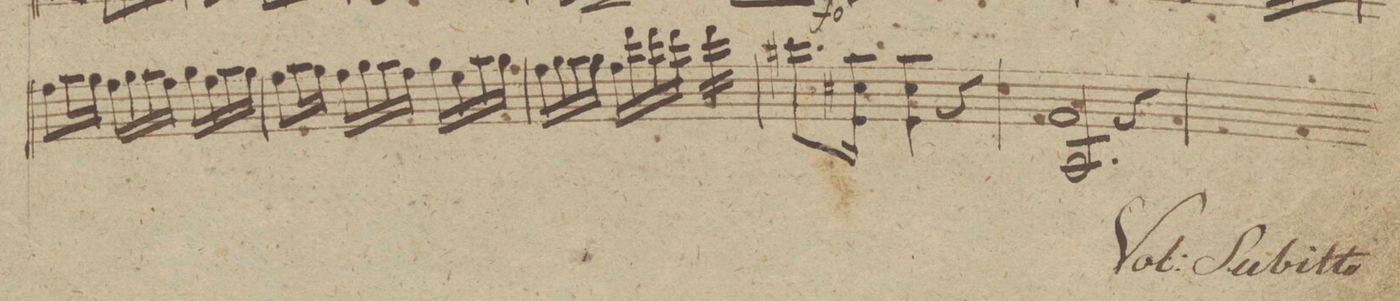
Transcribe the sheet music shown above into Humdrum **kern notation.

**kern	**fing	**dynam
*I"Violino 1mo	*	*
*clefG2	*	*
*k[f#]	*	*
*M3/4	*	*
8ff#\L	.	.
16aa\L	.	.
16gg\JJ	.	.
16ff#\LL	.	.
16gg\	.	.
16aa\	.	.
16ff#\JJ	.	.
16gg\LL	.	.
16ff#\	.	.
16aa\	.	.
16gg\JJ	.	.
=35	=35	=35
8ff#\L	.	.
16aa\L	.	.
16gg\JJ	.	.
16ff#\LL	.	.
16gg\	.	.
16aa\	.	.
16ff#\JJ	.	.
16gg\LL	.	.
16ee\	.	.
16aa\	.	.
16gg\JJ	.	.
=36	=36	=36
16ff#\LL	.	.
16gg\	.	.
16aa\	.	.
16gg\JJ	.	.
16ff#\LL	.	.
16ddd\	.	.
16ddd\	.	.
16ddd\JJ	.	.
*tremolo	*	*
16ddd\LL	.	.
16ddd\	.	.
16ddd\	.	.
16ddd\JJ	.	.
*Xtremolo	*	*
=37	=37	=37
8.ccc#X\L	.	.
16aaJk 16cc#X 16e\	.	.
4aa 4cc# 4e\	.	.
4r	.	.
=38	=38	=38
2f# 2A/	.	.
4r	.	.
=39	=39	=39
*-	*-	*-
